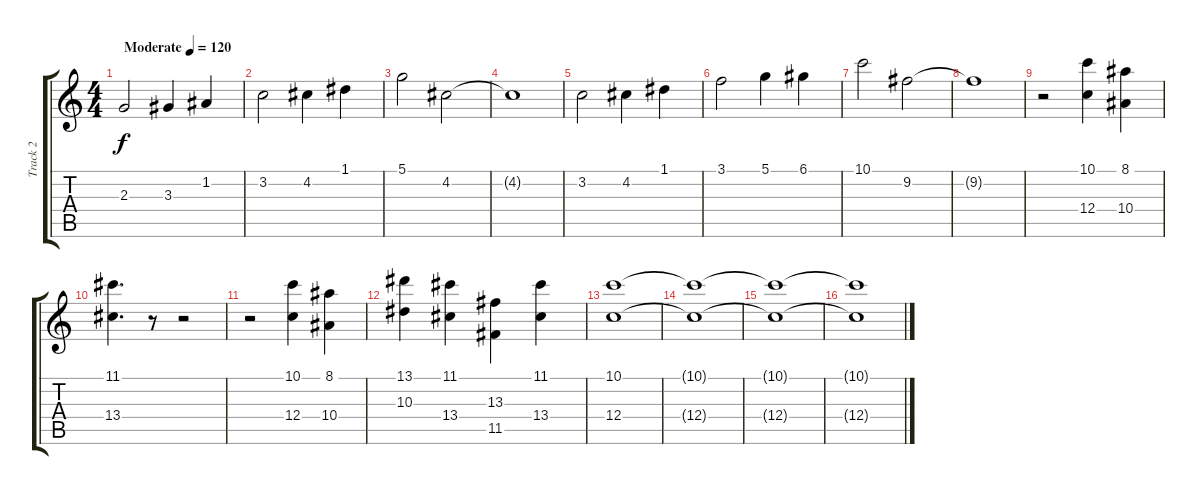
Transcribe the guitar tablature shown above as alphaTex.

\track ("Track 2" "Track 2") {instrument stringensemble1}
\staff {score tabs}
\tuning (D5 A4 F4 C4 G3 D3) {hide}
\ts (4 4)
\tempo (120 "Moderate")
\clef g2
\ks c
2.3.2{dy f instrument stringensemble1} 3.3.4 1.2.4 |
3.2.2 4.2.4 1.1.4 |
5.1.2 4.2.2 |
4.2{t}.1 |
3.2.2 4.2.4 1.1.4 |
3.1.2 5.1.4 6.1.4 |
10.1.2 9.2.2 |
9.2{t}.1 |
r.2 (10.1 12.4).4 (8.1 10.4).4 |
(11.1 13.4).4{d} r.8 r.2 |
r.2 (10.1 12.4).4 (8.1 10.4).4 |
(13.1 10.3).4 (11.1 13.4).4 (13.3 11.5).4 (11.1 13.4).4 |
(10.1 12.4).1 |
(10.1{t} 12.4{t}).1 |
(10.1{t} 12.4{t}).1 |
(10.1{t} 12.4{t}).1
